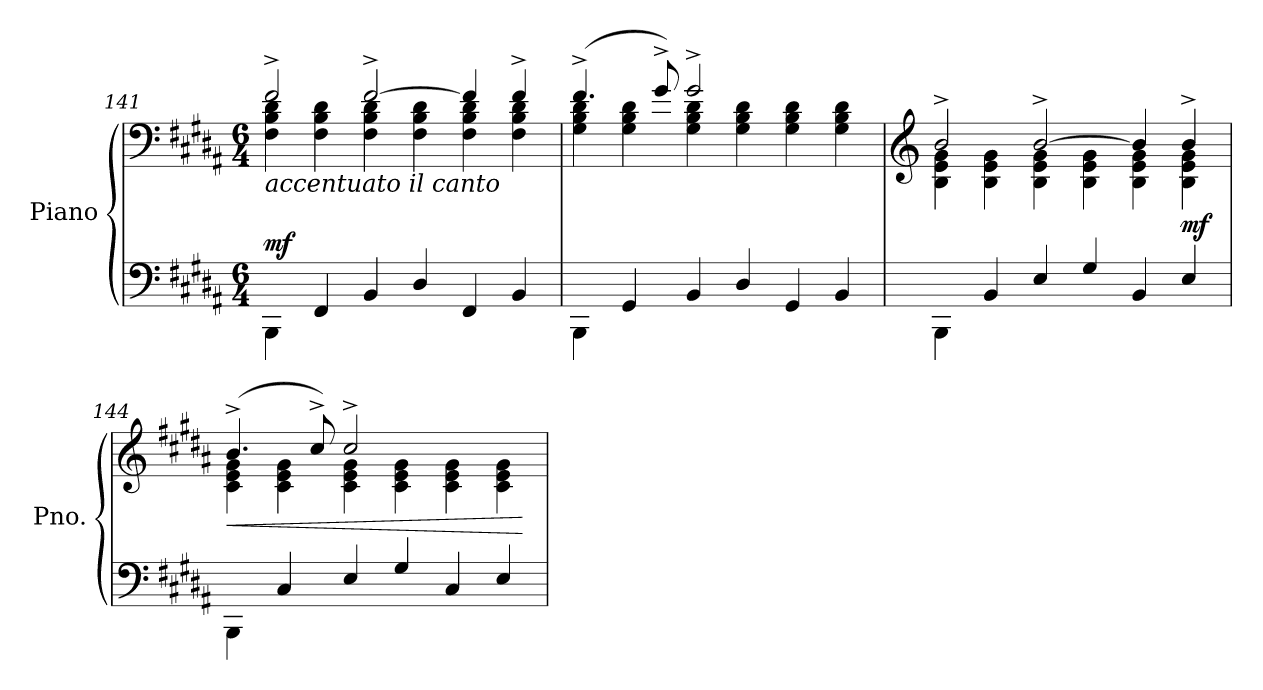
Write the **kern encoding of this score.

**kern	**kern	**dynam
*part1	*part1	*part1
*staff2	*staff1	*staff1/2
*I"Piano	*	*
*I'Pno.	*	*
*clefF4	*clefF4	*
*k[f#c#g#d#a#]	*k[f#c#g#d#a#]	*
*M6/4	*M6/4	*
*MM80	*MM80	*
=141	=141	=141
*	*^	*
!	!LO:TX:b:i:t=accentuato il canto	!	!
!	!	!	!LO:DY:a=2
4BBB\	2f#:^/	4F#\ 4B\ 4d#\	mf
*	*MM100	*	*
4FF#/	.	4F#\ 4B\ 4d#\	.
*	*MM110	*	*
4BB/	[2f#^/	4F#\ 4B\ 4d#\	.
*	*MM120	*	*
4D#/	.	4F#\ 4B\ 4d#\	.
*	*MM125	*	*
4FF#/	4f#/]	4F#\ 4B\ 4d#\	.
4BB/	4f#^/	4F#\ 4B\ 4d#\	.
!!LO:LB:g=z	!!
=142	=142	=142	=142
*	*MM110	*	*
4BBB\	(>4.f#^/	4G#\ 4B\ 4d#\	.
*	*MM125	*	*
4GG#/	.	4G#\ 4B\ 4d#\	.
.	8g#^/)	.	.
4BB/	2g#^/	4G#\ 4B\ 4d#\	.
4D#/	.	4G#\ 4B\ 4d#\	.
4GG#/	2rcyy	4G#\ 4B\ 4d#\	.
4BB/	.	4G#\ 4B\ 4d#\	.
=143	=143	=143	=143
*	*clefG2	*	*
4BBB\	2b^/	4B\ 4e\ 4g#\	.
4BB/	.	4B\ 4e\ 4g#\	.
4E/	[2b^/	4B\ 4e\ 4g#\	.
4G#/	.	4B\ 4e\ 4g#\	.
4BB/	4b/]	4B\ 4e\ 4g#\	.
!	!	!	!LO:DY:b
4E/	4b^/	4B\ 4e\ 4g#\	mf
=144	=144	=144	=144
!	!	!	!LO:HP:b
4BBB\	(>4.b^/	4c#\ 4e\ 4g#\	<
4C#/	.	4c#\ 4e\ 4g#\	.
.	8cc#^/)	.	.
4E/	2cc#^/	4c#\ 4e\ 4g#\	.
4G#/	.	4c#\ 4e\ 4g#\	.
4C#/	2ryy	4c#\ 4e\ 4g#\	.
4E/	.	4c#\ 4e\ 4g#\	.
*	*v	*v	*
.	.	[
=	=	=
*-	*-	*-
